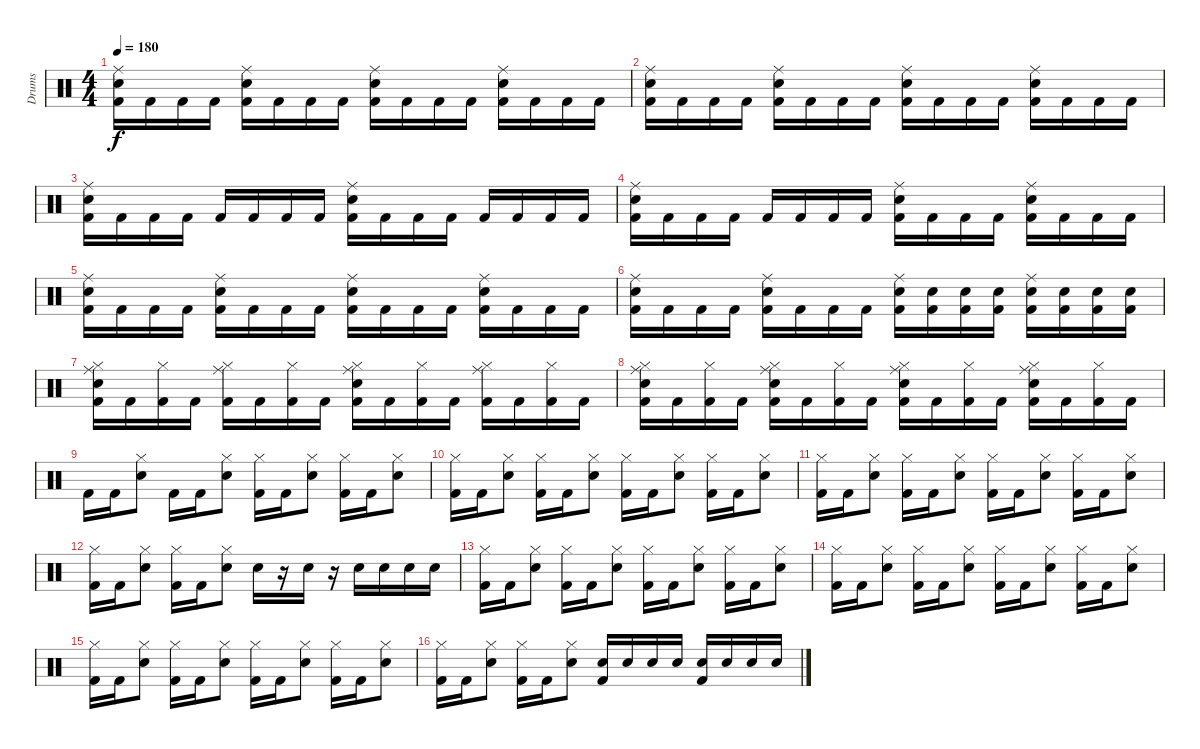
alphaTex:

\track ("Drums" "Drums") {instrument percussion}
\staff {score}
\articulation defaults
\ts (4 4)
\tempo 180
\clef neutral
\ks c
("Kick (hit) 2" "Snare (hit) 2" "Ride (middle)").16{dy f} "Kick (hit) 2".16 "Kick (hit) 2".16 "Kick (hit) 2".16 ("Kick (hit) 2" "Snare (hit) 2" "Ride (middle)").16 "Kick (hit) 2".16 "Kick (hit) 2".16 "Kick (hit) 2".16 ("Kick (hit) 2" "Snare (hit) 2" "Ride (middle)").16 "Kick (hit) 2".16 "Kick (hit) 2".16 "Kick (hit) 2".16 ("Kick (hit) 2" "Snare (hit) 2" "Ride (middle)").16 "Kick (hit) 2".16 "Kick (hit) 2".16 "Kick (hit) 2".16 |
("Kick (hit) 2" "Snare (hit) 2" "Ride (middle)").16 "Kick (hit) 2".16 "Kick (hit) 2".16 "Kick (hit) 2".16 ("Kick (hit) 2" "Snare (hit) 2" "Ride (middle)").16 "Kick (hit) 2".16 "Kick (hit) 2".16 "Kick (hit) 2".16 ("Kick (hit) 2" "Snare (hit) 2" "Ride (middle)").16 "Kick (hit) 2".16 "Kick (hit) 2".16 "Kick (hit) 2".16 ("Kick (hit) 2" "Snare (hit) 2" "Ride (middle)").16 "Kick (hit) 2".16 "Kick (hit) 2".16 "Kick (hit) 2".16 |
("Kick (hit) 2" "Snare (hit) 2" "Ride (middle)").16 "Kick (hit) 2".16 "Kick (hit) 2".16 "Kick (hit) 2".16 "Kick (hit) 2".16 "Kick (hit) 2".16 "Kick (hit) 2".16 "Kick (hit) 2".16 ("Kick (hit) 2" "Snare (hit) 2" "Ride (middle)").16 "Kick (hit) 2".16 "Kick (hit) 2".16 "Kick (hit) 2".16 "Kick (hit) 2".16 "Kick (hit) 2".16 "Kick (hit) 2".16 "Kick (hit) 2".16 |
("Kick (hit) 2" "Snare (hit) 2" "Ride (middle)").16 "Kick (hit) 2".16 "Kick (hit) 2".16 "Kick (hit) 2".16 "Kick (hit) 2".16 "Kick (hit) 2".16 "Kick (hit) 2".16 "Kick (hit) 2".16 ("Kick (hit) 2" "Snare (hit) 2" "Ride (middle)").16 "Kick (hit) 2".16 "Kick (hit) 2".16 "Kick (hit) 2".16 ("Kick (hit) 2" "Snare (hit) 2" "Ride (middle)").16 "Kick (hit) 2".16 "Kick (hit) 2".16 "Kick (hit) 2".16 |
("Kick (hit) 2" "Snare (hit) 2" "Ride (middle)").16 "Kick (hit) 2".16 "Kick (hit) 2".16 "Kick (hit) 2".16 ("Kick (hit) 2" "Snare (hit) 2" "Ride (middle)").16 "Kick (hit) 2".16 "Kick (hit) 2".16 "Kick (hit) 2".16 ("Kick (hit) 2" "Snare (hit) 2" "Ride (middle)").16 "Kick (hit) 2".16 "Kick (hit) 2".16 "Kick (hit) 2".16 ("Kick (hit) 2" "Snare (hit) 2" "Ride (middle)").16 "Kick (hit) 2".16 "Kick (hit) 2".16 "Kick (hit) 2".16 |
("Kick (hit) 2" "Snare (hit) 2" "Ride (middle)").16 "Kick (hit) 2".16 "Kick (hit) 2".16 "Kick (hit) 2".16 ("Kick (hit) 2" "Snare (hit) 2" "Ride (middle)").16 "Kick (hit) 2".16 "Kick (hit) 2".16 "Kick (hit) 2".16 ("Kick (hit) 2" "Snare (hit) 2" "Ride (middle)").16 ("Kick (hit) 2" "Snare (hit) 2").16 ("Kick (hit) 2" "Snare (hit) 2").16 ("Kick (hit) 2" "Snare (hit) 2").16 ("Kick (hit) 2" "Snare (hit) 2" "Ride (middle)").16 ("Kick (hit) 2" "Snare (hit) 2").16 ("Kick (hit) 2" "Snare (hit) 2").16 ("Kick (hit) 2" "Snare (hit) 2").16 |
("Kick (hit) 2" "Snare (hit) 2" "Hi-Hat (closed)" "Ride (middle)").16 "Kick (hit) 2".16 ("Kick (hit) 2" "Hi-Hat (closed)").16 "Kick (hit) 2".16 ("Kick (hit) 2" "Hi-Hat (closed)" "Ride (middle)").16 "Kick (hit) 2".16 ("Kick (hit) 2" "Hi-Hat (closed)").16 "Kick (hit) 2".16 ("Kick (hit) 2" "Snare (hit) 2" "Hi-Hat (closed)" "Ride (middle)").16 "Kick (hit) 2".16 ("Kick (hit) 2" "Hi-Hat (closed)").16 "Kick (hit) 2".16 ("Kick (hit) 2" "Hi-Hat (closed)" "Ride (middle)").16 "Kick (hit) 2".16 ("Kick (hit) 2" "Hi-Hat (closed)").16 "Kick (hit) 2".16 |
("Kick (hit) 2" "Snare (hit) 2" "Hi-Hat (closed)" "Ride (middle)").16 "Kick (hit) 2".16 ("Kick (hit) 2" "Hi-Hat (closed)").16 "Kick (hit) 2".16 ("Kick (hit) 2" "Snare (hit) 2" "Hi-Hat (closed)" "Ride (middle)").16 "Kick (hit) 2".16 ("Kick (hit) 2" "Hi-Hat (closed)").16 "Kick (hit) 2".16 ("Kick (hit) 2" "Snare (hit) 2" "Hi-Hat (closed)" "Ride (middle)").16 "Kick (hit) 2".16 ("Kick (hit) 2" "Hi-Hat (closed)").16 "Kick (hit) 2".16 ("Kick (hit) 2" "Snare (hit) 2" "Hi-Hat (closed)" "Ride (middle)").16 "Kick (hit) 2".16 ("Kick (hit) 2" "Hi-Hat (closed)").16 "Kick (hit) 2".16 |
"Kick (hit) 2".16 "Kick (hit) 2".16 ("Snare (hit) 2" "Hi-Hat (closed)").8 "Kick (hit) 2".16 "Kick (hit) 2".16 ("Snare (hit) 2" "Hi-Hat (closed)").8 ("Kick (hit) 2" "Hi-Hat (closed)").16 "Kick (hit) 2".16 ("Snare (hit) 2" "Hi-Hat (closed)").8 ("Kick (hit) 2" "Hi-Hat (closed)").16 "Kick (hit) 2".16 ("Snare (hit) 2" "Hi-Hat (closed)").8 |
("Kick (hit) 2" "Hi-Hat (closed)").16 "Kick (hit) 2".16 ("Snare (hit) 2" "Hi-Hat (closed)").8 ("Kick (hit) 2" "Hi-Hat (closed)").16 "Kick (hit) 2".16 ("Snare (hit) 2" "Hi-Hat (closed)").8 ("Kick (hit) 2" "Hi-Hat (closed)").16 "Kick (hit) 2".16 ("Snare (hit) 2" "Hi-Hat (closed)").8 ("Kick (hit) 2" "Hi-Hat (closed)").16 "Kick (hit) 2".16 ("Snare (hit) 2" "Hi-Hat (closed)").8 |
("Kick (hit) 2" "Hi-Hat (closed)").16 "Kick (hit) 2".16 ("Snare (hit) 2" "Hi-Hat (closed)").8 ("Kick (hit) 2" "Hi-Hat (closed)").16 "Kick (hit) 2".16 ("Snare (hit) 2" "Hi-Hat (closed)").8 ("Kick (hit) 2" "Hi-Hat (closed)").16 "Kick (hit) 2".16 ("Snare (hit) 2" "Hi-Hat (closed)").8 ("Kick (hit) 2" "Hi-Hat (closed)").16 "Kick (hit) 2".16 ("Snare (hit) 2" "Hi-Hat (closed)").8 |
("Kick (hit) 2" "Hi-Hat (closed)").16 "Kick (hit) 2".16 ("Snare (hit) 2" "Hi-Hat (closed)").8 ("Kick (hit) 2" "Hi-Hat (closed)").16 "Kick (hit) 2".16 ("Snare (hit) 2" "Hi-Hat (closed)").8 "Snare (hit) 2".16 r.16 "Snare (hit) 2".16 r.16 "Snare (hit) 2".16 "Snare (hit) 2".16 "Snare (hit) 2".16 "Snare (hit) 2".16 |
("Kick (hit) 2" "Hi-Hat (closed)").16 "Kick (hit) 2".16 ("Snare (hit) 2" "Hi-Hat (closed)").8 ("Kick (hit) 2" "Hi-Hat (closed)").16 "Kick (hit) 2".16 ("Snare (hit) 2" "Hi-Hat (closed)").8 ("Kick (hit) 2" "Hi-Hat (closed)").16 "Kick (hit) 2".16 ("Snare (hit) 2" "Hi-Hat (closed)").8 ("Kick (hit) 2" "Hi-Hat (closed)").16 "Kick (hit) 2".16 ("Snare (hit) 2" "Hi-Hat (closed)").8 |
("Kick (hit) 2" "Hi-Hat (closed)").16 "Kick (hit) 2".16 ("Snare (hit) 2" "Hi-Hat (closed)").8 ("Kick (hit) 2" "Hi-Hat (closed)").16 "Kick (hit) 2".16 ("Snare (hit) 2" "Hi-Hat (closed)").8 ("Kick (hit) 2" "Hi-Hat (closed)").16 "Kick (hit) 2".16 ("Snare (hit) 2" "Hi-Hat (closed)").8 ("Kick (hit) 2" "Hi-Hat (closed)").16 "Kick (hit) 2".16 ("Snare (hit) 2" "Hi-Hat (closed)").8 |
("Kick (hit) 2" "Hi-Hat (closed)").16 "Kick (hit) 2".16 ("Snare (hit) 2" "Hi-Hat (closed)").8 ("Kick (hit) 2" "Hi-Hat (closed)").16 "Kick (hit) 2".16 ("Snare (hit) 2" "Hi-Hat (closed)").8 ("Kick (hit) 2" "Hi-Hat (closed)").16 "Kick (hit) 2".16 ("Snare (hit) 2" "Hi-Hat (closed)").8 ("Kick (hit) 2" "Hi-Hat (closed)").16 "Kick (hit) 2".16 ("Snare (hit) 2" "Hi-Hat (closed)").8 |
("Kick (hit) 2" "Hi-Hat (closed)").16 "Kick (hit) 2".16 ("Snare (hit) 2" "Hi-Hat (closed)").8 ("Kick (hit) 2" "Hi-Hat (closed)").16 "Kick (hit) 2".16 ("Electric Snare (hit)" "Hi-Hat (closed)").8 ("Kick (hit) 2" "Electric Snare (hit)").16 "Electric Snare (hit)".16 "Electric Snare (hit)".16 "Electric Snare (hit)".16 ("Kick (hit) 2" "Electric Snare (hit)").16 "Electric Snare (hit)".16 "Electric Snare (hit)".16 "Electric Snare (hit)".16
